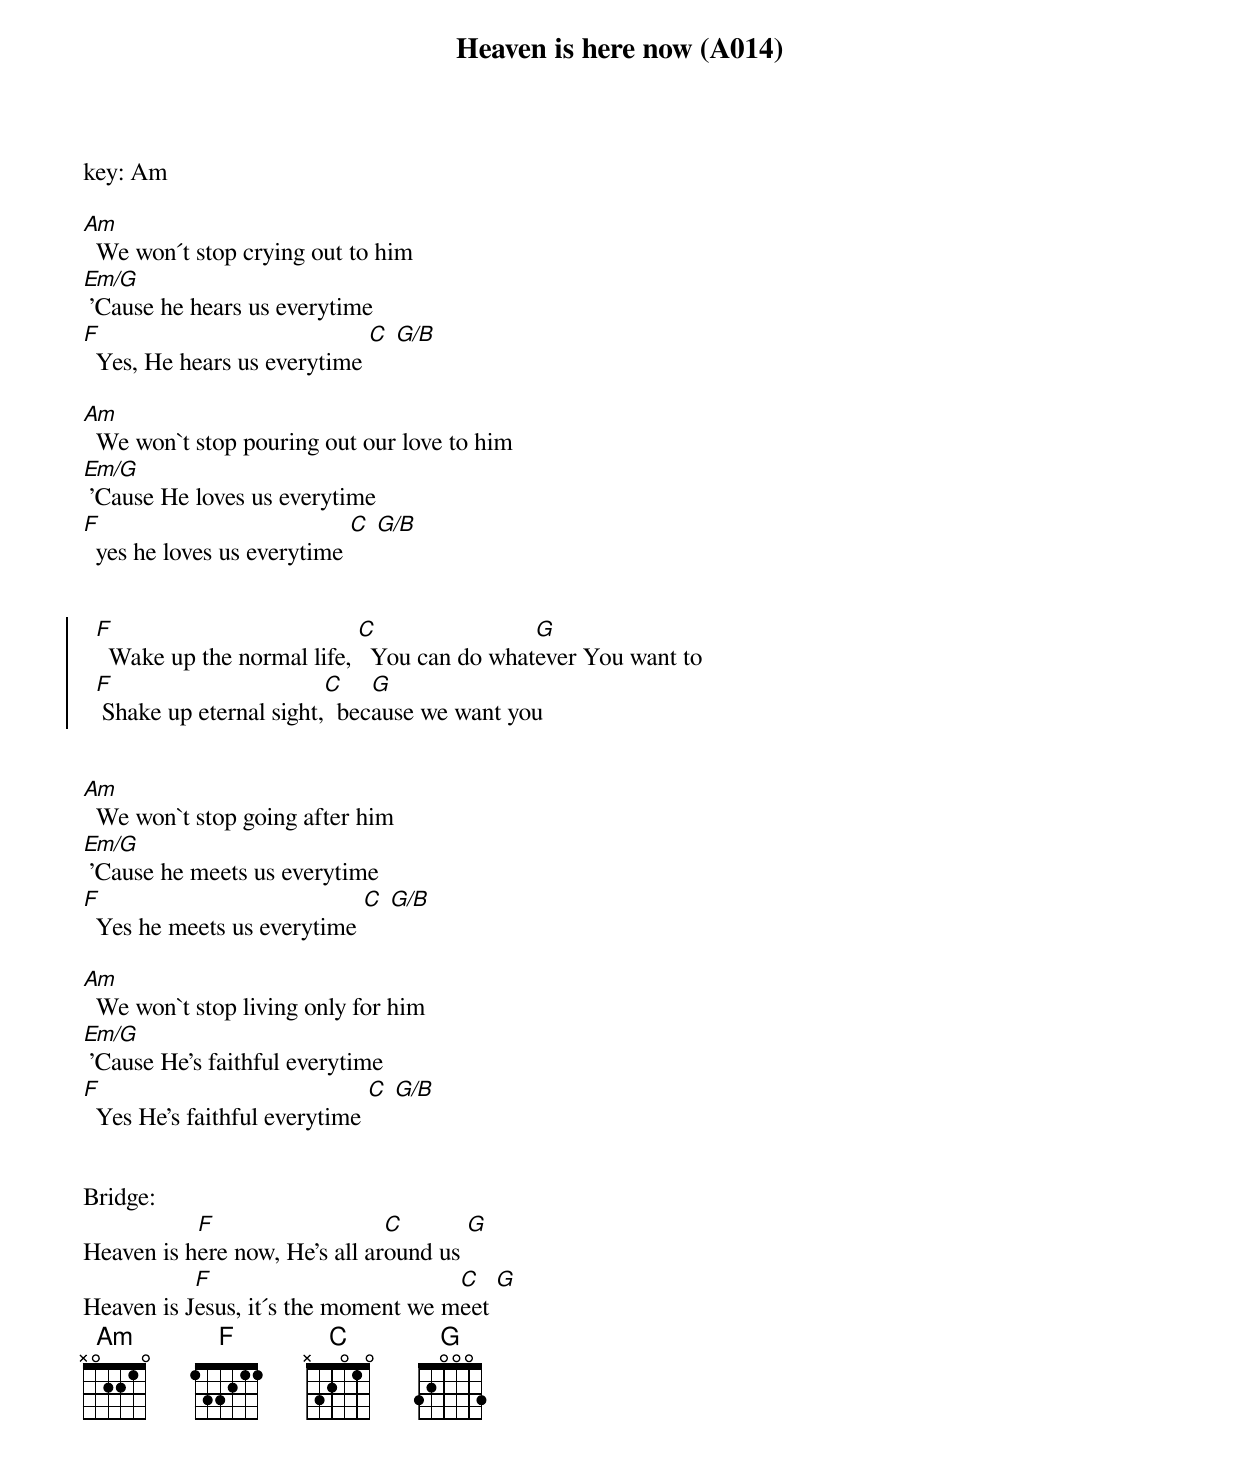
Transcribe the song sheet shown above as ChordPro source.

{title: Heaven is here now (A014)}
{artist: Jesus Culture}
key: Am

[Am]  We won´t stop crying out to him
[Em/G] 'Cause he hears us everytime
[F]  Yes, He hears us everytime [C] [G/B]

[Am]  We won`t stop pouring out our love to him
[Em/G] 'Cause He loves us everytime
[F]  yes he loves us everytime [C] [G/B]


{soc}
  [F]  Wake up the normal life, [C]  You can do what[G]ever You want to
  [F] Shake up eternal sight,[C]  bec[G]ause we want you
 {eoc}


[Am]  We won`t stop going after him
[Em/G] 'Cause he meets us everytime
[F]  Yes he meets us everytime [C] [G/B]

[Am]  We won`t stop living only for him
[Em/G] 'Cause He’s faithful everytime
[F]  Yes He’s faithful everytime [C] [G/B]


Bridge:
Heaven is h[F]ere now, He’s all ar[C]ound us [G]
Heaven is J[F]esus, it´s the moment we m[C]eet [G]
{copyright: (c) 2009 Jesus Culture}
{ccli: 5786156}
